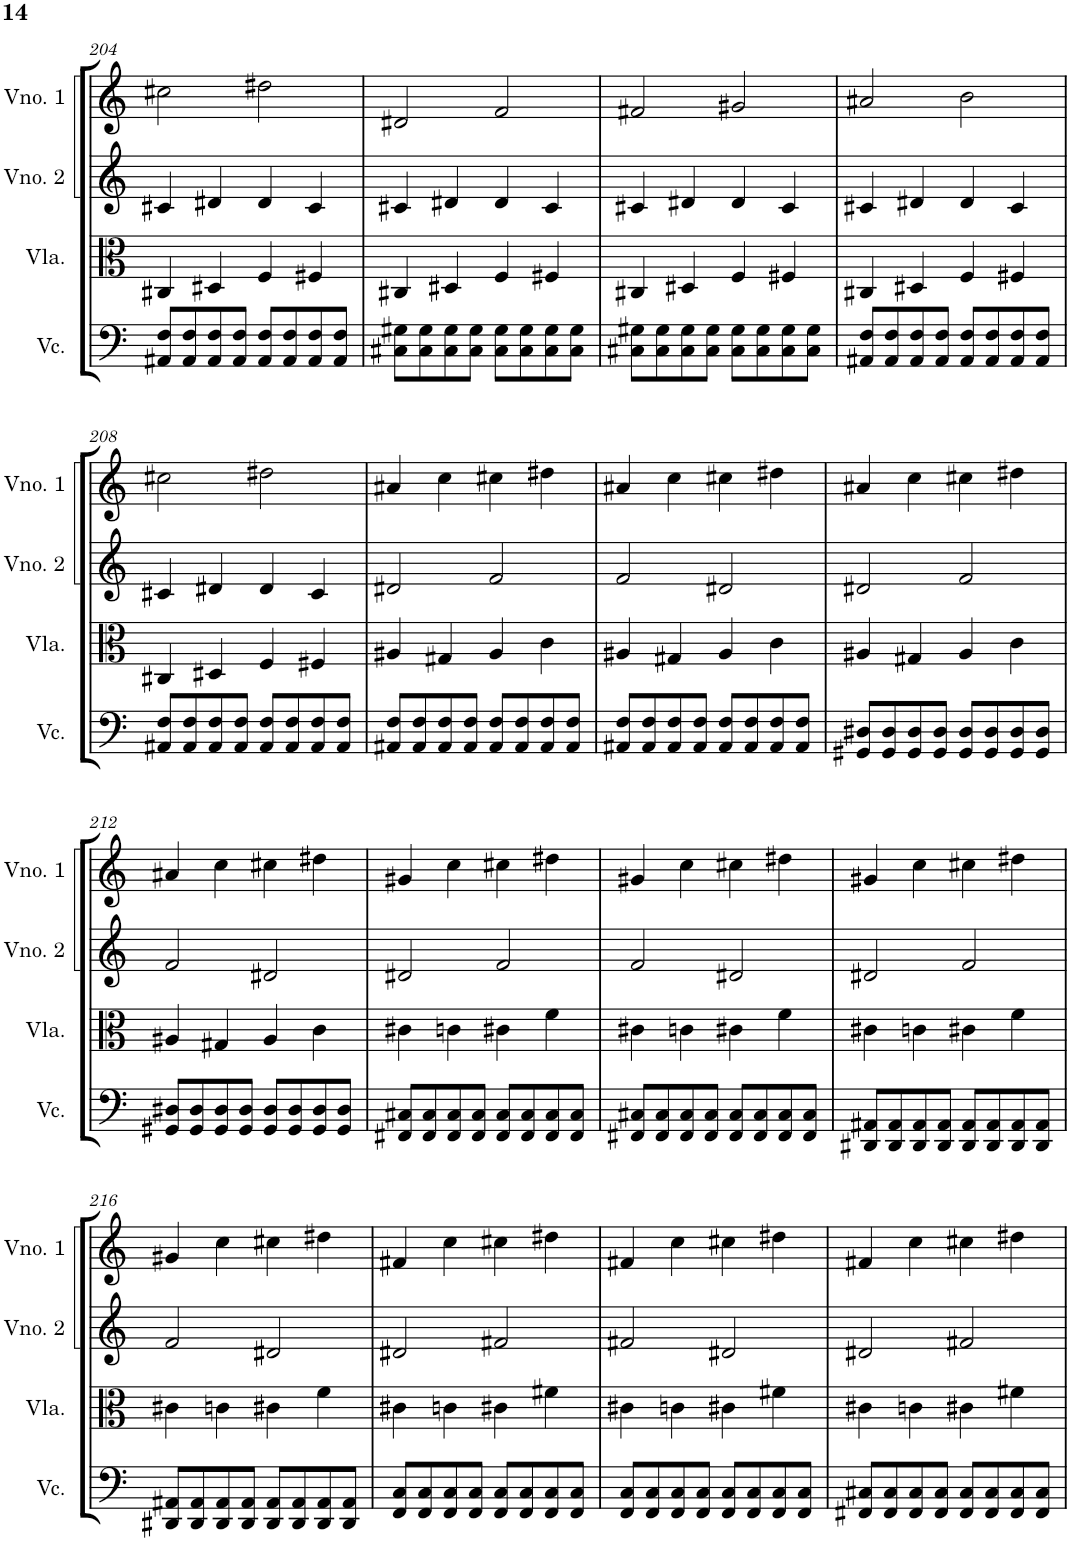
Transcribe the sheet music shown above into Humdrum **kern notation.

**kern	**kern	**kern	**kern
*part4	*part3	*part2	*part1
*staff4	*staff3	*staff2	*staff1
*I"Violoncelo	*I"Viola	*I"Violino 2	*I"Violino 1
*I'Vc.	*I'Vla.	*I'Vno. 2	*I'Vno. 1
!!LO:PB:g=z
*clefF4	*clefC3	*clefG2	*clefG2
*k[]	*k[]	*k[]	*k[]
*M4/4	*M4/4	*M4/4	*M4/4
=204	=204	=204	=204
8AA#X/ 8F/L	4C#X/	4c#X/	2cc#X\
8AA#/ 8F/	.	.	.
8AA#/ 8F/	4D#X/	4d#X/	.
8AA#/ 8F/J	.	.	.
8AA#/ 8F/L	4F/	4d#/	2dd#X\
8AA#/ 8F/	.	.	.
8AA#/ 8F/	4F#X/	4c#/	.
8AA#/ 8F/J	.	.	.
=205	=205	=205	=205
8C#X\ 8G#X\L	4C#X/	4c#X/	2d#X/
8C#\ 8G#\	.	.	.
8C#\ 8G#\	4D#X/	4d#X/	.
8C#\ 8G#\J	.	.	.
8C#\ 8G#\L	4F/	4d#/	2f/
8C#\ 8G#\	.	.	.
8C#\ 8G#\	4F#X/	4c#/	.
8C#\ 8G#\J	.	.	.
=206	=206	=206	=206
8C#X\ 8G#X\L	4C#X/	4c#X/	2f#X/
8C#\ 8G#\	.	.	.
8C#\ 8G#\	4D#X/	4d#X/	.
8C#\ 8G#\J	.	.	.
8C#\ 8G#\L	4F/	4d#/	2g#X/
8C#\ 8G#\	.	.	.
8C#\ 8G#\	4F#X/	4c#/	.
8C#\ 8G#\J	.	.	.
=207	=207	=207	=207
8AA#X/ 8F/L	4C#X/	4c#X/	2a#X/
8AA#/ 8F/	.	.	.
8AA#/ 8F/	4D#X/	4d#X/	.
8AA#/ 8F/J	.	.	.
8AA#/ 8F/L	4F/	4d#/	2b\
8AA#/ 8F/	.	.	.
8AA#/ 8F/	4F#X/	4c#/	.
8AA#/ 8F/J	.	.	.
!!LO:LB:g=z
=208	=208	=208	=208
8AA#X/ 8F/L	4C#X/	4c#X/	2cc#X\
8AA#/ 8F/	.	.	.
8AA#/ 8F/	4D#X/	4d#X/	.
8AA#/ 8F/J	.	.	.
8AA#/ 8F/L	4F/	4d#/	2dd#X\
8AA#/ 8F/	.	.	.
8AA#/ 8F/	4F#X/	4c#/	.
8AA#/ 8F/J	.	.	.
=209	=209	=209	=209
8AA#X/ 8F/L	4A#X/	2d#X/	4a#X/
8AA#/ 8F/	.	.	.
8AA#/ 8F/	4G#X/	.	4cc\
8AA#/ 8F/J	.	.	.
8AA#/ 8F/L	4A#/	2f/	4cc#X\
8AA#/ 8F/	.	.	.
8AA#/ 8F/	4c\	.	4dd#X\
8AA#/ 8F/J	.	.	.
=210	=210	=210	=210
8AA#X/ 8F/L	4A#X/	2f/	4a#X/
8AA#/ 8F/	.	.	.
8AA#/ 8F/	4G#X/	.	4cc\
8AA#/ 8F/J	.	.	.
8AA#/ 8F/L	4A#/	2d#X/	4cc#X\
8AA#/ 8F/	.	.	.
8AA#/ 8F/	4c\	.	4dd#X\
8AA#/ 8F/J	.	.	.
=211	=211	=211	=211
8GG#X/ 8D#X/L	4A#X/	2d#X/	4a#X/
8GG#/ 8D#/	.	.	.
8GG#/ 8D#/	4G#X/	.	4cc\
8GG#/ 8D#/J	.	.	.
8GG#/ 8D#/L	4A#/	2f/	4cc#X\
8GG#/ 8D#/	.	.	.
8GG#/ 8D#/	4c\	.	4dd#X\
8GG#/ 8D#/J	.	.	.
!!LO:LB:g=z
=212	=212	=212	=212
8GG#X/ 8D#X/L	4A#X/	2f/	4a#X/
8GG#/ 8D#/	.	.	.
8GG#/ 8D#/	4G#X/	.	4cc\
8GG#/ 8D#/J	.	.	.
8GG#/ 8D#/L	4A#/	2d#X/	4cc#X\
8GG#/ 8D#/	.	.	.
8GG#/ 8D#/	4c\	.	4dd#X\
8GG#/ 8D#/J	.	.	.
=213	=213	=213	=213
8FF#X/ 8C#X/L	4c#X\	2d#X/	4g#X/
8FF#/ 8C#/	.	.	.
8FF#/ 8C#/	4cn\	.	4cc\
8FF#/ 8C#/J	.	.	.
8FF#/ 8C#/L	4c#X\	2f/	4cc#X\
8FF#/ 8C#/	.	.	.
8FF#/ 8C#/	4f\	.	4dd#X\
8FF#/ 8C#/J	.	.	.
=214	=214	=214	=214
8FF#X/ 8C#X/L	4c#X\	2f/	4g#X/
8FF#/ 8C#/	.	.	.
8FF#/ 8C#/	4cn\	.	4cc\
8FF#/ 8C#/J	.	.	.
8FF#/ 8C#/L	4c#X\	2d#X/	4cc#X\
8FF#/ 8C#/	.	.	.
8FF#/ 8C#/	4f\	.	4dd#X\
8FF#/ 8C#/J	.	.	.
=215	=215	=215	=215
8DD#X/ 8AA#X/L	4c#X\	2d#X/	4g#X/
8DD#/ 8AA#/	.	.	.
8DD#/ 8AA#/	4cn\	.	4cc\
8DD#/ 8AA#/J	.	.	.
8DD#/ 8AA#/L	4c#X\	2f/	4cc#X\
8DD#/ 8AA#/	.	.	.
8DD#/ 8AA#/	4f\	.	4dd#X\
8DD#/ 8AA#/J	.	.	.
!!LO:LB:g=z
=216	=216	=216	=216
8DD#X/ 8AA#X/L	4c#X\	2f/	4g#X/
8DD#/ 8AA#/	.	.	.
8DD#/ 8AA#/	4cn\	.	4cc\
8DD#/ 8AA#/J	.	.	.
8DD#/ 8AA#/L	4c#X\	2d#X/	4cc#X\
8DD#/ 8AA#/	.	.	.
8DD#/ 8AA#/	4f\	.	4dd#X\
8DD#/ 8AA#/J	.	.	.
=217	=217	=217	=217
8FF/ 8C/L	4c#X\	2d#X/	4f#X/
8FF/ 8C/	.	.	.
8FF/ 8C/	4cn\	.	4cc\
8FF/ 8C/J	.	.	.
8FF/ 8C/L	4c#X\	2f#X/	4cc#X\
8FF/ 8C/	.	.	.
8FF/ 8C/	4f#X\	.	4dd#X\
8FF/ 8C/J	.	.	.
=218	=218	=218	=218
8FF/ 8C/L	4c#X\	2f#X/	4f#X/
8FF/ 8C/	.	.	.
8FF/ 8C/	4cn\	.	4cc\
8FF/ 8C/J	.	.	.
8FF/ 8C/L	4c#X\	2d#X/	4cc#X\
8FF/ 8C/	.	.	.
8FF/ 8C/	4f#X\	.	4dd#X\
8FF/ 8C/J	.	.	.
=219	=219	=219	=219
8FF#X/ 8C#X/L	4c#X\	2d#X/	4f#X/
8FF#/ 8C#/	.	.	.
8FF#/ 8C#/	4cn\	.	4cc\
8FF#/ 8C#/J	.	.	.
8FF#/ 8C#/L	4c#X\	2f#X/	4cc#X\
8FF#/ 8C#/	.	.	.
8FF#/ 8C#/	4f#X\	.	4dd#X\
8FF#/ 8C#/J	.	.	.
=	=	=	=
*-	*-	*-	*-
